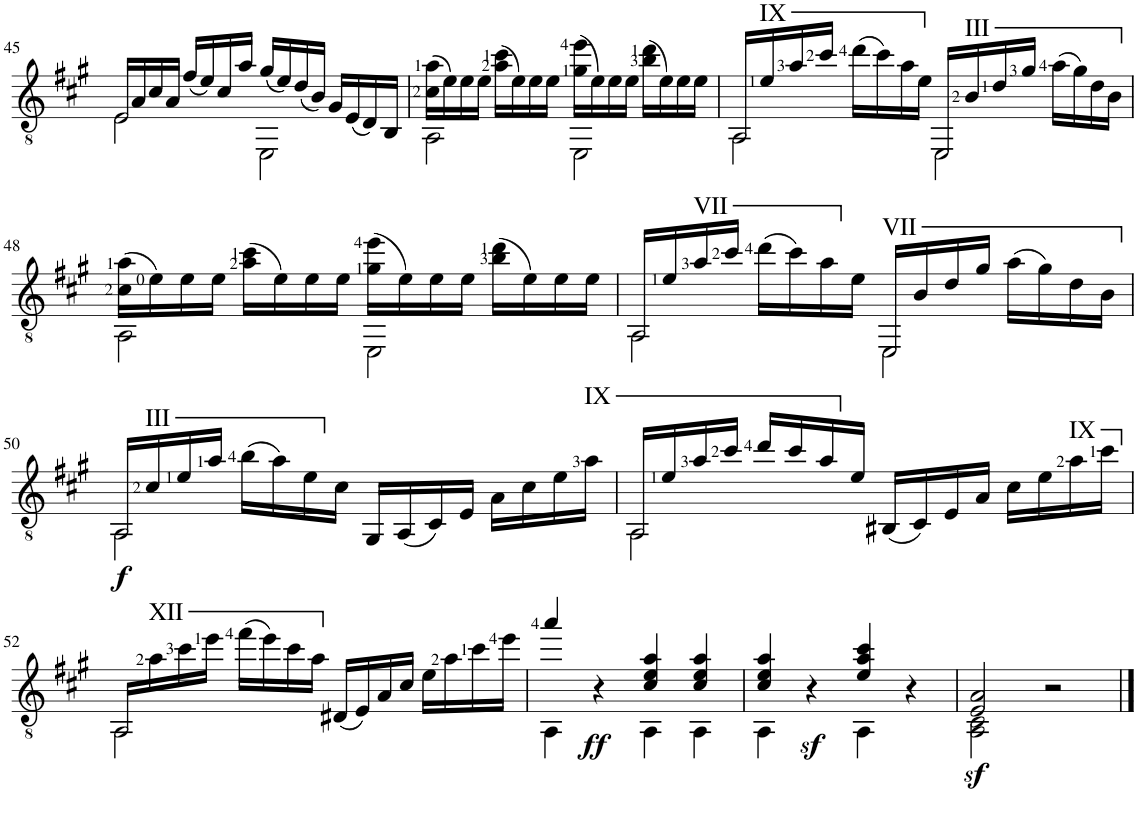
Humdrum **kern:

**kern	**dynam
*part1	*part1
*staff1	*staff1
*I"Classical Guitar	*
*I'Guit.	*
!!LO:PB:g=z
*clefGv2	*
*k[f#c#g#]	*
*M4/4	*
=45	=45
*^	*
16E/LL	2E\	.
16A/	.	.
16c#/	.	.
16A/JJ	.	.
(<16f#/LL	.	.
16e/)	.	.
16c#/	.	.
16a/JJ	.	.
(<16g#/LL	2EE\	.
16e/)	.	.
(<16d/	.	.
16B/JJ)	.	.
16G#/LL	.	.
(<16E/	.	.
16D/)	.	.
16BB/JJ	.	.
=46	=46	=46
(>16c#\ 16a\LL	2AA\	.
16e\)	.	.
16e\	.	.
16e\JJ	.	.
(>16a\ 16cc#\LL	.	.
16e\)	.	.
16e\	.	.
16e\JJ	.	.
(>16g#\ 16ee\LL	2EE\	.
16e\)	.	.
16e\	.	.
16e\JJ	.	.
(>16b\ 16dd\LL	.	.
16e\)	.	.
16e\	.	.
16e\JJ	.	.
=47	=47	=47
16AA/LL	2AA\	.
!LO:TX:a:t=IX	!	!
16e/	.	.
16a/	.	.
16cc#/JJ	.	.
(>16dd\LL	.	.
16cc#\)	.	.
16a\	.	.
16e\JJ	.	.
16EE/LL	2EE\	.
!LO:TX:a:t=III	!	!
16B/	.	.
16d/	.	.
16g#/JJ	.	.
(>16a\LL	.	.
16g#\)	.	.
16d\	.	.
16B\JJ	.	.
!!LO:LB:g=z	!!
=48	=48	=48
(>16c#\ 16a\LL	2AA\	.
16e\)	.	.
16e\	.	.
16e\JJ	.	.
(>16a\ 16cc#\LL	.	.
16e\)	.	.
16e\	.	.
16e\JJ	.	.
(>16g#\ 16ee\LL	2EE\	.
16e\)	.	.
16e\	.	.
16e\JJ	.	.
(>16b\ 16dd\LL	.	.
16e\)	.	.
16e\	.	.
16e\JJ	.	.
=49	=49	=49
16AA/LL	2AA\	.
16e/	.	.
!LO:TX:a:t=VII	!	!
16a/	.	.
16cc#/JJ	.	.
(>16dd\LL	.	.
16cc#\)	.	.
16a\	.	.
16e\JJ	.	.
!LO:TX:a:t=VII	!	!
16EE/LL	2EE\	.
16B/	.	.
16d/	.	.
16g#/JJ	.	.
(>16a\LL	.	.
16g#\)	.	.
16d\	.	.
16B\JJ	.	.
!!LO:LB:g=z	!!
=50	=50	=50
!	!	!LO:DY:b
16AA/LL	2AA\	f
!LO:TX:a:t=III	!	!
16c#/	.	.
16e/	.	.
16a/JJ	.	.
(>16b\LL	.	.
16a\)	.	.
16e\	.	.
16c#\JJ	.	.
16GG#/LL	2ryy	.
(<16AA/	.	.
16C#/)	.	.
16E/JJ	.	.
16A\LL	.	.
16c#\	.	.
16e\	.	.
!LO:TX:a:t=IX	!	!
16a\JJ	.	.
=51	=51	=51
16AA/LL	2AA\	.
16e/	.	.
16a/	.	.
16cc#/JJ	.	.
16dd/LL	.	.
16cc#/	.	.
16a/	.	.
16e/JJ	.	.
(<16BB#X/LL	2ryy	.
16C#/)	.	.
16E/	.	.
16A/JJ	.	.
16c#\LL	.	.
16e\	.	.
!LO:TX:a:t=IX	!	!
16a\	.	.
16cc#\JJ	.	.
!!LO:LB:g=z	!!
=52	=52	=52
16AA/LL	2AA\	.
!LO:TX:a:t=XII	!	!
16a\	.	.
16cc#\	.	.
16ee\JJ	.	.
(>16ff#\LL	.	.
16ee\)	.	.
16cc#\	.	.
16a\JJ	.	.
(<16D#X/LL	2ryy	.
16E/)	.	.
16A/	.	.
16c#/JJ	.	.
16e\LL	.	.
16a\	.	.
16cc#\	.	.
16ee\JJ	.	.
=53	=53	=53
4aa/	4AA\	.
!	!	!LO:DY:b
4r	4ryy	ff
4c#/ 4e/ 4a/	4AA\	.
4c#/ 4e/ 4a/	4AA\	.
=54	=54	=54
4c#/ 4e/ 4a/	4AA\	.
!	!	!LO:DY:b
4r	4ryy	sf
4e/ 4a/ 4cc#/	4AA\	.
4r	4ryy	.
=55	=55	=55
!	!	!LO:DY:b
2E/ 2A/	2AA\ 2C#\	sf
2r	2ryy	.
*v	*v	*
==	==
*-	*-
